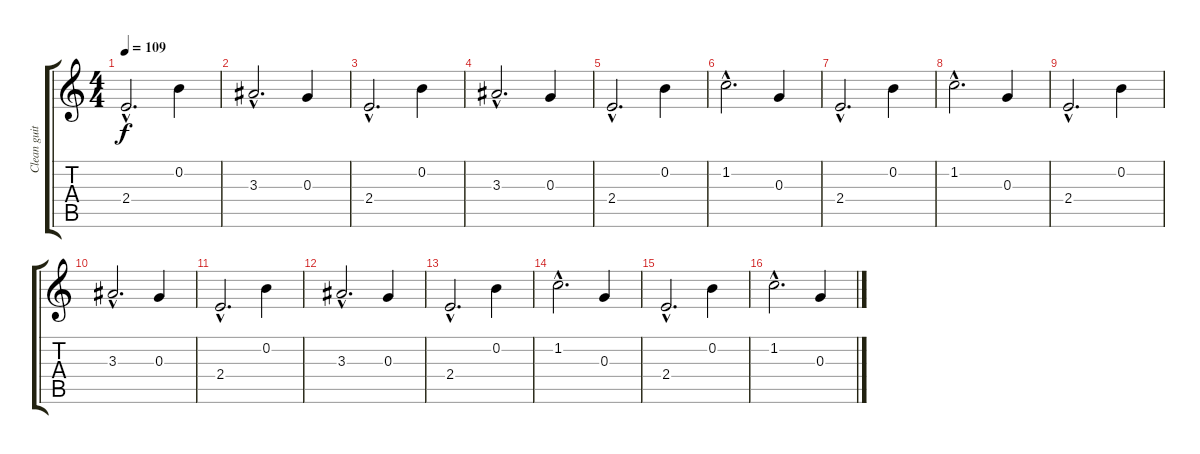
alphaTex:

\track ("Clean guitar 1" "Clean guit") {instrument electricguitarclean}
\staff {score tabs}
\tuning (E4 B3 G3 D3 A2 E2) {hide}
\ts (4 4)
\tempo 109
\clef g2
\ks c
2.4{hac}.2{d dy f instrument electricguitarclean} 0.2.4 |
3.3{hac}.2{d} 0.3.4 |
2.4{hac}.2{d} 0.2.4 |
3.3{hac}.2{d} 0.3.4 |
2.4{hac}.2{d} 0.2.4 |
1.2{hac}.2{d} 0.3.4 |
2.4{hac}.2{d} 0.2.4 |
1.2{hac}.2{d} 0.3.4 |
2.4{hac}.2{d} 0.2.4 |
3.3{hac}.2{d} 0.3.4 |
2.4{hac}.2{d} 0.2.4 |
3.3{hac}.2{d} 0.3.4 |
2.4{hac}.2{d} 0.2.4 |
1.2{hac}.2{d} 0.3.4 |
2.4{hac}.2{d} 0.2.4 |
1.2{hac}.2{d} 0.3.4
